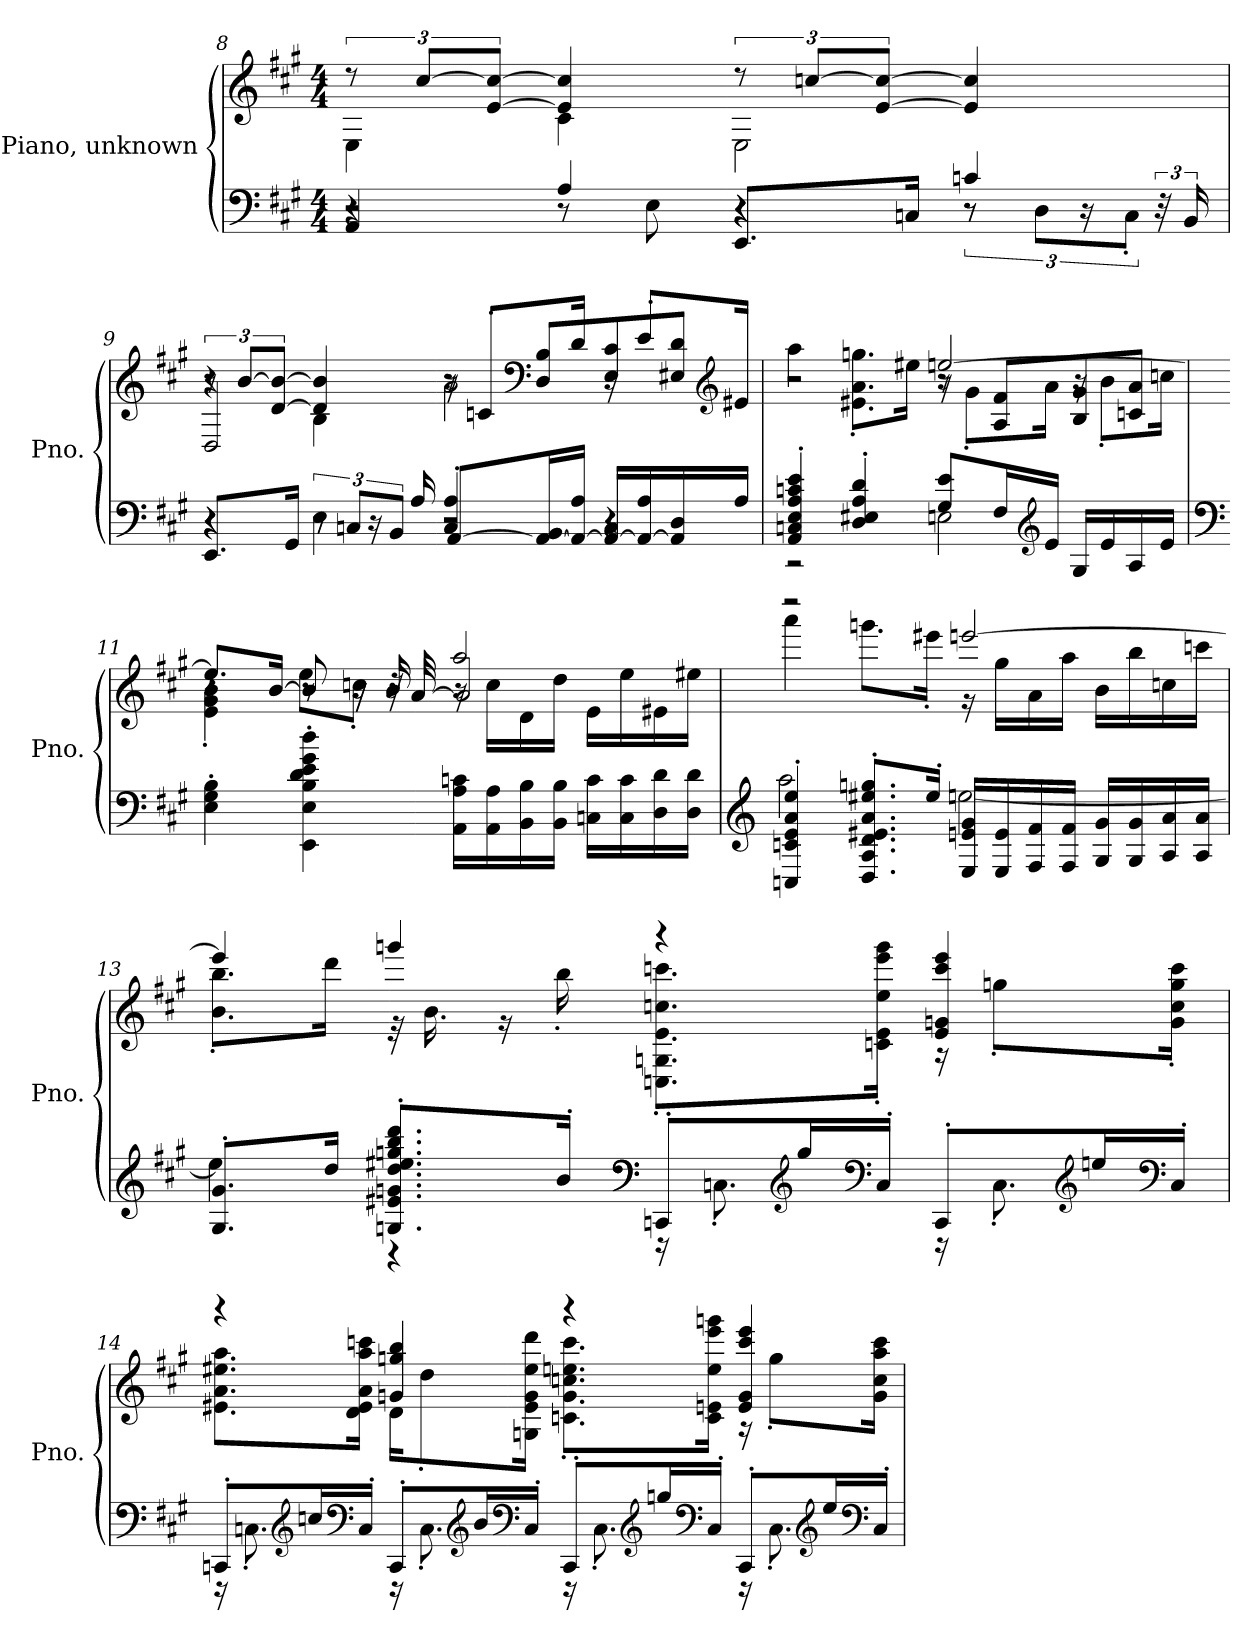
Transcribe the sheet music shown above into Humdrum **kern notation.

**kern	**kern
*part1	*part1
*staff2	*staff1
*I"Piano, unknown	*
*I'Pno.	*
*clefF4	*clefG2
*k[f#c#g#]	*k[f#c#g#]
*M4/4	*M4/4
=8	=8
*^	*^
*	*^	*	*
2r	4r	4AA/	12r	4E\
.	.	.	[12cc#/L	.
.	.	.	[12e/ 12cc#/_J	.
.	8r	4A/	4e/] 4cc#/]	4c#\
.	8E\	.	.	.
4r	4r	8.EE/L	12r	2E\
.	.	.	[12ccn/L	.
.	.	.	[12e/ 12cc/_J	.
.	.	16Cn/Jk	.	.
4cn/	12r	8r	4e/] 4cc/]	.
.	12D\L	.	.	.
.	.	16r	.	.
.	12C'\J	.	.	.
.	.	48r	.	.
.	.	24BB/	.	.
!!LO:LB:g=z
=9	=9	=9	=9	=9
*	*	*	*	*^
4r	4r	8.EE/L	12r	4r	2D/
.	.	.	[12b/L	.	.
.	.	.	[12d/ 12b/_J	.	.
.	.	16GG#/Jk	.	.	.
8r	4E\	12r	4d/] 4b/]	4B\	.
.	.	12Cn/L	.	.	.
16r	.	.	.	.	.
.	.	12BB/J	.	.	.
16A/	.	.	.	.	.
4C/' 4A/'	2r	[8AA/L	16r	2a\	8r
.	.	.	8cn'/L	.	.
*	*	*	*clefF4	*	*
.	.	16AA/_ 16BB/L	.	.	8D/ 8B/L
.	.	16AA/_ 16A/JJ	16d/Jk	.	.
4r	.	16AA/_ 16C/LL	16r	.	8E/ 8c/
.	.	16AA/_ 16A/	8e'/L	.	.
.	.	16AA/] 16D/	.	.	8E#X/ 8d/J
*	*	*	*clefG2	*	*
.	.	16A/JJ	16e#X/Jk	.	.
*	*v	*v	*	*	*
=10	=10	=10	=10	=10
4AA/' 4Cn/' 4E/' 4A/' 4cn/' 4e/'	2r	2r	4aa\	2r
4D/' 4E#X/' 4A/' 4d/'	.	.	8.e#X\' 8.a\' 8.ggn\'L	.
.	.	.	16ee#X\Jk	.
8G#/ 8e/L	2En\	[2een/	16r	8r
.	.	.	8g#'\L	.
16F#/L	.	.	.	8A/ 8f#/L
*clefG2	*	*	*	*
16e/JJ	.	.	16a\Jk	.
16G#/LL	.	.	16r	8B/ 8g#/
16e/	.	.	8b'\L	.
16A/	.	.	.	8cn/ 8a/J
16e/JJ	.	.	16ccn\Jk	.
*v	*v	*	*	*
!!LO:LB:g=z	!!	!!
=11	=11	=11	=11
*clefF4	*	*	*
4E\' 4G#\' 4B\'	8.ee/L]	4e\' 4g#\' 4b\'	4r
.	[16b/Jk	.	.
4EE\' 4E\' 4B\' 4d\' 4e\' 4g#\' 4dd\'	8b/]	8ee\L	8r
.	16r	8ccn'\J	16r
.	16b/	.	32r
.	.	.	[32a/
16AA\ 16A\ 16cn\LL	2aa/	16r	2a/]
16AA\ 16A\	.	16cc\LL	.
16BB\ 16B\	.	16d\	.
16BB\ 16B\JJ	.	16dd\JJ	.
16Cn\ 16c\LL	.	16e\LL	.
16C\ 16c\	.	16ee\	.
16D\ 16d\	.	16e#X\	.
16D\ 16d\JJ	.	16ee#X\JJ	.
*	*v	*v	*v
=12	=12
*clefG2	*
*^	*^
4Cn/' 4cn/' 4e/' 4a/' 4ee/'	2aa\	2r	4aaa\
8.D/' 8.A/' 8.d/' 8.e#X/' 8.a/' 8.ee#X/' 8.ggn/'L	.	.	8.gggn\L
16ee#'/Jk	.	.	16eee#X'\Jk
16E/ 16en/ 16g#/LL	[2een\	[2eeen/	16r
16E/ 16e/	.	.	16gg#\LL
16F#/ 16f#/	.	.	16a\
16F#/ 16f#/JJ	.	.	16aa\JJ
16G#/ 16g#/LL	.	.	16b\LL
16G#/ 16g#/	.	.	16bb\
16A/ 16a/	.	.	16ccn\
16A/ 16a/JJ	.	.	16cccn\JJ
!!LO:PB:g=z	!!
=13	=13	=13	=13
8.G#/' 8.g#/'L	4ee\]	4eee/]	8.b\' 8.bb\'L
16dd/Jk	.	.	16ddd\Jk
8.Gn/' 8.e#X/' 8.gn/' 8.dd/' 8.ee#X/' 8.ggn/' 8.bb/' 8.ddd/'L	4r	4gggn/	32r
.	.	.	16.b\
.	.	.	16r
16b'/Jk	.	.	16bb'\
*clefF4	*	*	*
8CCn'/L	16r	4r	8.Cn\' 8.Gn\' 8.e\' 8.ccn\' 8.cccn\'L
.	8.Cn'\	.	.
*clefG2	*	*	*
16gg/L	.	.	.
*clefF4	*	*	*
16C'/JJ	.	.	16cn\' 16e\' 16ee\' 16eee\' 16ggg\'Jk
8CC'/L	16r	4e/ 4gn/ 4ccc/ 4eee/	16r
.	8.C'\	.	8ggn'\L
*clefG2	*	*	*
16een/L	.	.	.
*clefF4	*	*	*
16C'/JJ	.	.	16g\' 16cc\' 16gg\' 16ccc\'Jk
!!LO:LB:g=z	!!
=14	=14	=14	=14
8CCn'/L	16r	4r	8.e#X\ 8.a\ 8.ee#X\ 8.aa\L
.	8.Cn'\	.	.
*clefG2	*	*	*
16ccn/L	.	.	.
*clefF4	*	*	*
16C'/JJ	.	.	16d\ 16e#\ 16a\ 16aa\ 16cccn\Jk
8CC'/L	16r	4gn/ 4ggn/ 4bb/	16d\KL
.	8.C'\	.	8dd'\
*clefG2	*	*	*
16b/L	.	.	.
*clefF4	*	*	*
16C'/JJ	.	.	16Gn\ 16e#\ 16g\ 16ee#\ 16ddd\Jk
8CC'/L	16r	4r	8.cn\' 8.g\' 8.ccn\' 8.een\' 8.ccc\'L
.	8.C'\	.	.
*clefG2	*	*	*
16ggn/L	.	.	.
*clefF4	*	*	*
16C'/JJ	.	.	16c\ 16en\ 16ee\ 16eee\ 16gggn\Jk
8CC'/L	16r	4e/ 4g/ 4ccc/ 4eee/	16r
.	8.C'\	.	8gg'\L
*clefG2	*	*	*
16ee/L	.	.	.
*clefF4	*	*	*
16C'/JJ	.	.	16g\ 16cc\ 16aa\ 16ccc\Jk
*v	*v	*	*
*	*v	*v
=	=
*-	*-
